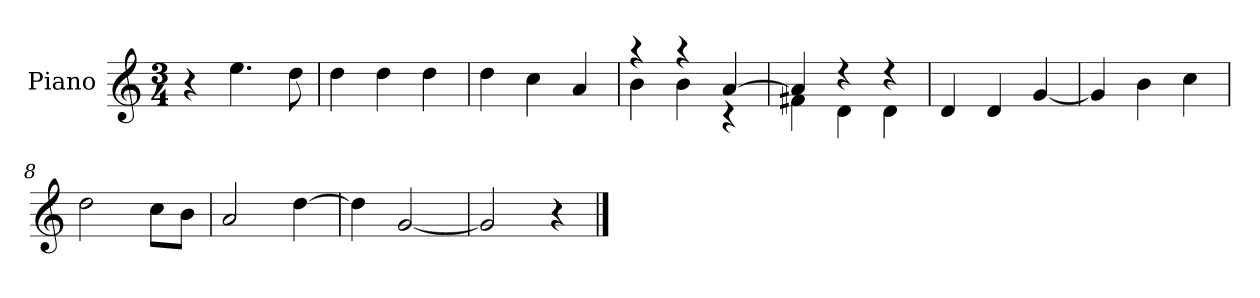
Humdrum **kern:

**kern
*part1
*staff1
*I"Piano
*I'P-no
*clefG2
*k[]
*M3/4
*MM180
=1
4r
4.ee\
8dd\
=2
4dd\
4dd\
4dd\
=3
4dd\
4cc\
4a/
=4
*^
4r	4b\
4r	4b\
[4a/	4r
=5	=5
4a/]	4f#X\
4r	4d\
4r	4d\
*v	*v
=6
4d/
4d/
[4g/
=7
4g/]
4b\
4cc\
=8
2dd\
8cc\L
8b\J
=9
2a/
[4dd\
=10
4dd\]
[2g/
=11
2g/]
4r
==
*-
